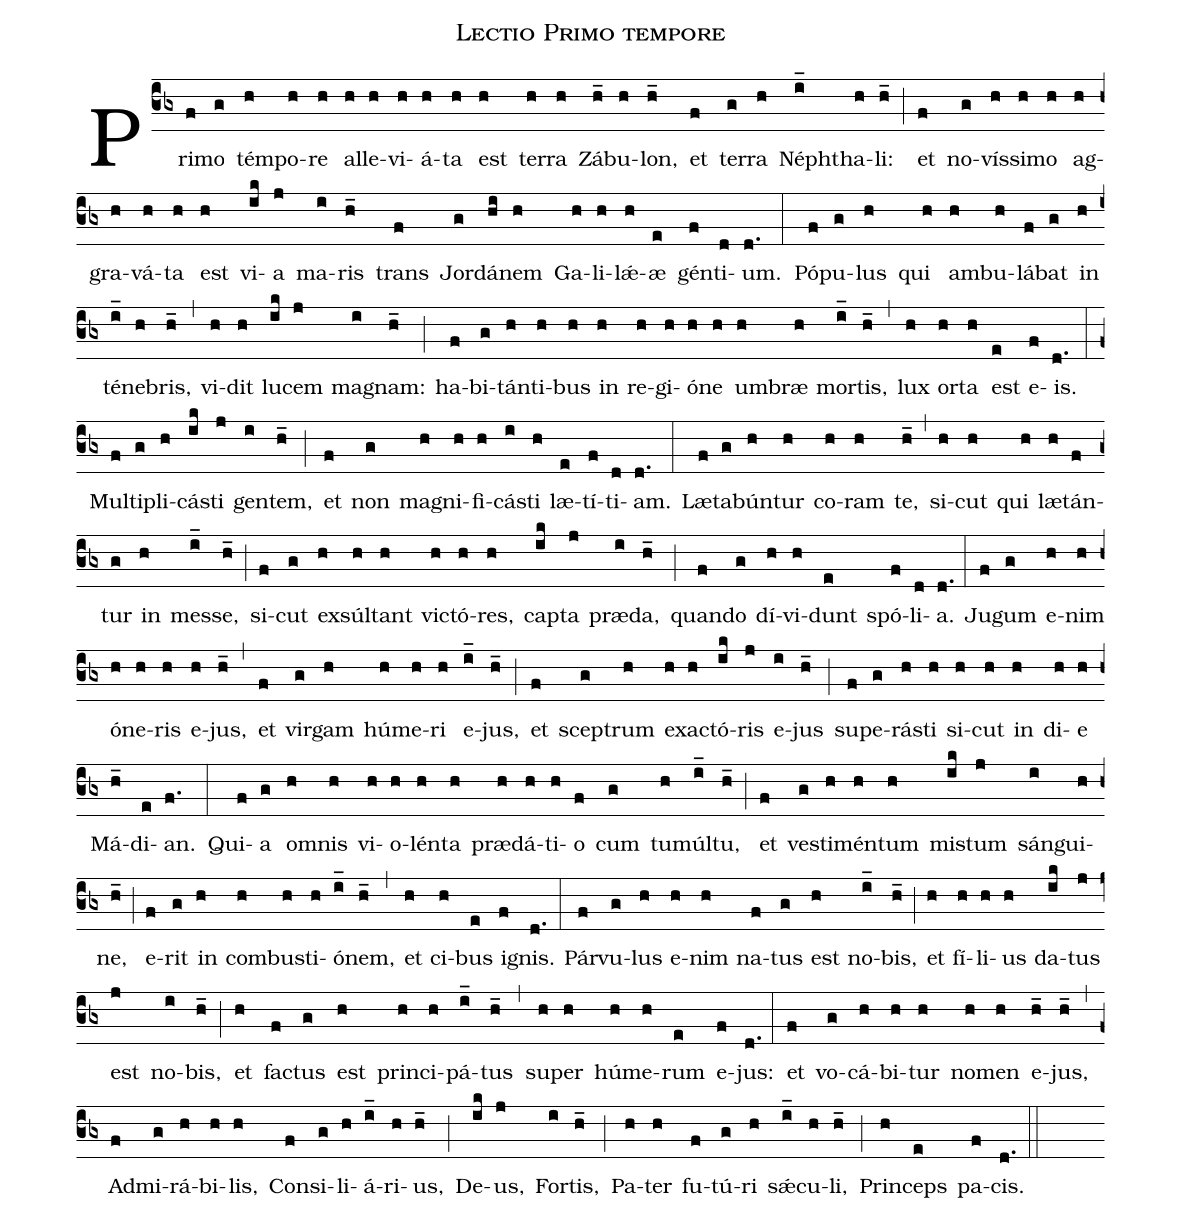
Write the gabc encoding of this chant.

name:Lectio Primo tempore;
%%
(cb3) Pri(f)mo(g) tém(h)po(h)re(h) al(h)le(h)vi(h)á(h)ta(h) est(h) ter(h)ra(h) Zá(h_)bu(h)lon,(h_)
et(f) ter(g)ra(h) Né(i_)phtha(h)li:(h_) (;)
et(f) no(g)vís(h)si(h)mo(h) ag(h)gra(h)vá(h)ta(h) est(h) vi(ik)a(j) ma(i)ris(h_)
trans(f) Jor(g)dá(hi)nem(h) Ga(h)li(h)lǽ(h)æ(e) gén(f)ti(d)um.(d.) (:)
Pó(f)pu(g)lus(h) qui(h) am(h)bu(h)lá(f)bat(g) in(h) té(i_)ne(h)bris,(h_) (,)
vi(h)dit(h) lu(ik)cem(j) ma(i)gnam:(h_) (;)
ha(f)bi(g)tán(h)ti(h)bus(h) in(h) re(h)gi(h)ó(h)ne(h) um(h)bræ(h) mor(i_)tis,(h_) (,)
lux(h) or(h)ta(h) est(e) e(f)is.(d.) (:)
Mul(f)ti(g)pli(h)cá(ik)sti(j) gen(i)tem,(h_) (;)
et(f) non(g) ma(h)gni(h)fi(h)cá(i)sti(h) læ(e)tí(f)ti(d)am.(d.) (:)
Læ(f)ta(g)bún(h)tur(h) co(h)ram(h) te,(h_) (,)
si(h)cut(h) qui(h) læ(h)tán(f)tur(g) in(h) mes(i_)se,(h_) (;)
si(f)cut(g) ex(h)súl(h)tant(h) vi(h)ctó(h)res,(h) cap(ik)ta(j) præ(i)da,(h_) (;)
quan(f)do(g) dí(h)vi(h)dunt(e) spó(f)li(d)a.(d.) (:)
Ju(f)gum(g) e(h)nim(h) ó(h)ne(h)ris(h) e(h)jus,(h_) (,)
et(f) vir(g)gam(h) hú(h)me(h)ri(h) e(i_)jus,(h_) (;)
et(f) scep(g)trum(h) e(h)xa(h)ctó(ik)ris(j) e(i)jus(h_) (;)
su(f)pe(g)rá(h)sti(h) si(h)cut(h) in(h) di(h)e(h) Má(h_)di(e)an.(f.) (:)
Qui(f)a(g) om(h)nis(h) vi(h)o(h)lén(h)ta(h) præ(h)dá(h)ti(h)o(f) cum(g) tu(h)múl(i_)tu,(h_) (;)
et(f) ve(g)sti(h)mén(h)tum(h) mi(ik)stum(j) sán(i)gui(h)ne,(h_) (;)
e(f)rit(g) in(h) com(h)bu(h)sti(h)ó(i_)nem,(h_) (,)
et(h) ci(h)bus(e) i(f)gnis.(d.) (:)
Pár(f)vu(g)lus(h) e(h)nim(h) na(f)tus(g) est(h) no(i_)bis,(h_) (;)
et(h) fí(h)li(h)us(h) da(ik)tus(j) est(j) no(i)bis,(h_) (;)
et(h) fa(f)ctus(g) est(h) prin(h)ci(h)pá(i_)tus(h_) (,)
su(h)per(h) hú(h)me(h)rum(e) e(f)jus:(d.) (:)
et(f) vo(g)cá(h)bi(h)tur(h) no(h)men(h) e(h_)jus,(h_) (,)
Ad(f)mi(g)rá(h)bi(h)lis,(h) Con(f)si(g)li(h)á(i_)ri(h)us,(h_) (;)
De(ik)us,(j) For(i)tis,(h_) (;)
Pa(h)ter(h) fu(f)tú(g)ri(h) sǽ(i_)cu(h)li,(h_) (;)
Prin(h)ceps(e) pa(f)cis.(d.)
(::)
